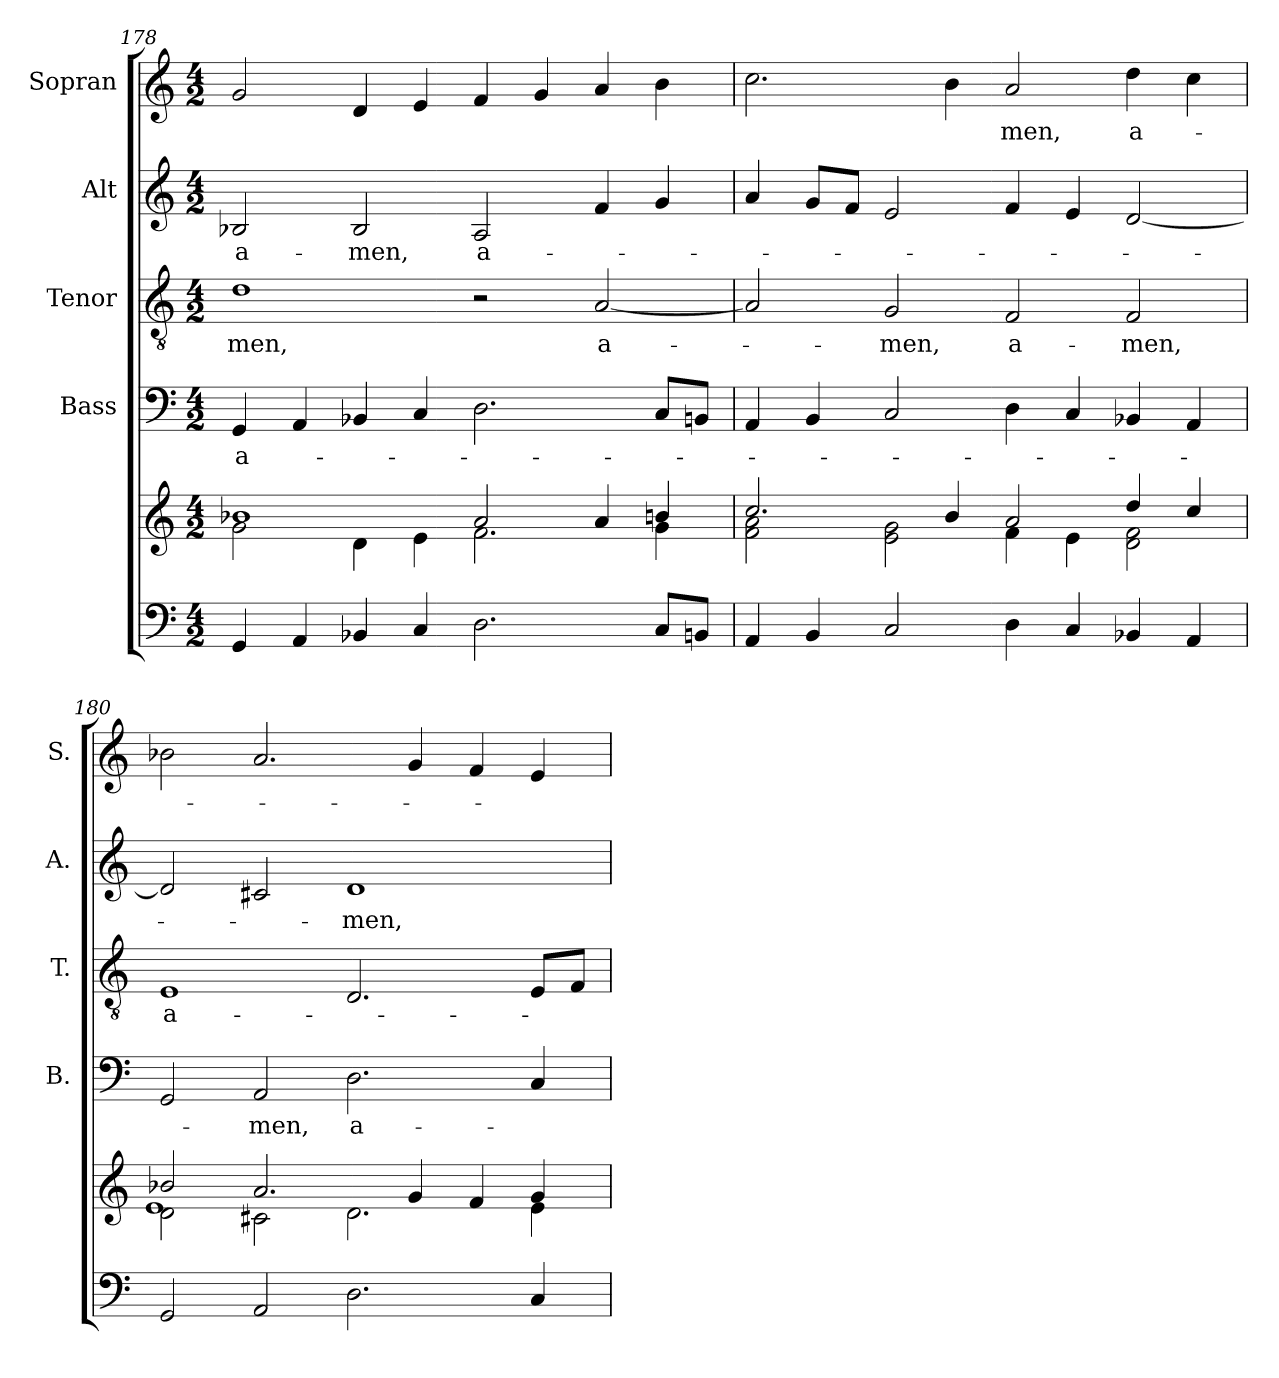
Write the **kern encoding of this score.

**kern	**kern	**kern	**text	**kern	**text	**kern	**text	**kern	**text
*part5	*part5	*part4	*part4	*part3	*part3	*part2	*part2	*part1	*part1
*staff6	*staff5	*staff4	*staff4	*staff3	*staff3	*staff2	*staff2	*staff1	*staff1
*	*	*I"Bass	*	*I"Tenor	*	*I"Alt	*	*I"Sopran	*
*	*	*I'B.	*	*I'T.	*	*I'A.	*	*I'S.	*
*clefF4	*clefG2	*clefF4	*	*clefGv2	*	*clefG2	*	*clefG2	*
*k[]	*k[]	*k[]	*	*k[]	*	*k[]	*	*k[]	*
*C:	*C:	*C:	*	*C:	*	*C:	*	*C:	*
*M4/2	*M4/2	*M4/2	*	*M4/2	*	*M4/2	*	*M4/2	*
=178	=178	=178	=178	=178	=178	=178	=178	=178	=178
*	*^	*	*	*	*	*	*	*	*
!	!	!	!	!LO:LY:b	!	!LO:LY:b	!	!LO:LY:b	!	!
4GG/	1b-X	2g\	4GG/	a-	1d	-men,	2B-X/	a-	2g/	.
4AA/	.	.	4AA/	.	.	.	.	.	.	.
!	!	!	!	!	!	!	!	!LO:LY:b	!	!
4BB-X/	.	4d\	4BB-X/	.	.	.	2B-/	-men,	4d/	.
4C/	.	4e\	4C/	.	.	.	.	.	4e/	.
!	!	!	!	!	!	!	!	!LO:LY:b	!	!
2.D\	2a/	2.f\	2.D\	.	2r	.	2A/	a-	4f/	.
.	.	.	.	.	.	.	.	.	4g/	.
!	!	!	!	!	!	!LO:LY:b	!	!	!	!
.	4a/	.	.	.	[2A/	a-	4f/	.	4a/	.
8C/L	4bn/	4g\	8C/L	.	.	.	4g/	.	4b\	.
8BBni/J	.	.	8BBni/J	.	.	.	.	.	.	.
!!LO:LB:g=z
=179	=179	=179	=179	=179	=179	=179	=179	=179	=179	=179
4AA/	2.cc/	2f\ 2a\	4AA/	.	2A/]	.	4a/	.	2.cc\	.
4BB/	.	.	4BB/	.	.	.	8g/L	.	.	.
.	.	.	.	.	.	.	8f/J	.	.	.
!	!	!	!	!	!	!LO:LY:b	!	!	!	!
2C/	.	2e\ 2g\	2C/	.	2G/	-men,	2e/	.	.	.
.	4b/	.	.	.	.	.	.	.	4b\	.
!	!	!	!	!	!	!LO:LY:b	!	!	!	!LO:LY:b
4D\	2a/	4f\	4D\	.	2F/	a-	4f/	.	2a/	-men,
4C/	.	4e\	4C/	.	.	.	4e/	.	.	.
!	!	!	!	!	!	!LO:LY:b	!	!	!	!LO:LY:b
4BB-X/	4dd/	2d\ 2f\	4BB-X/	.	2F/	-men,	[2d/	.	4dd\	a-
4AA/	4cc/	.	4AA/	.	.	.	.	.	4cc\	.
=180	=180	=180	=180	=180	=180	=180	=180	=180	=180	=180
*	*	*^	*	*	*	*	*	*	*	*
!	!	!	!	!	!	!	!LO:LY:b	!	!	!	!
2GG/	2b-X/	2d\	1e	2GG/	.	1E	a-	2d/]	.	2b-X\	.
!	!	!	!	!	!LO:LY:b	!	!	!	!	!	!
2AA/	2.a/	2c#X\	.	2AA/	-men,	.	.	2c#X/	.	2.a/	.
!	!	!	!	!	!LO:LY:b	!	!	!	!LO:LY:b	!	!
2.D\	.	2.d\	1ryy	2.D\	a-	2.D/	.	1d	-men,	.	.
.	4g/	.	.	.	.	.	.	.	.	4g/	.
.	4f/	.	.	.	.	.	.	.	.	4f/	.
4C/	4g/	4e\	.	4C/	.	8E/L	.	.	.	4e/	.
.	.	.	.	.	.	8F/J	.	.	.	.	.
*	*v	*v	*v	*	*	*	*	*	*	*	*
=	=	=	=	=	=	=	=	=	=
*-	*-	*-	*-	*-	*-	*-	*-	*-	*-
